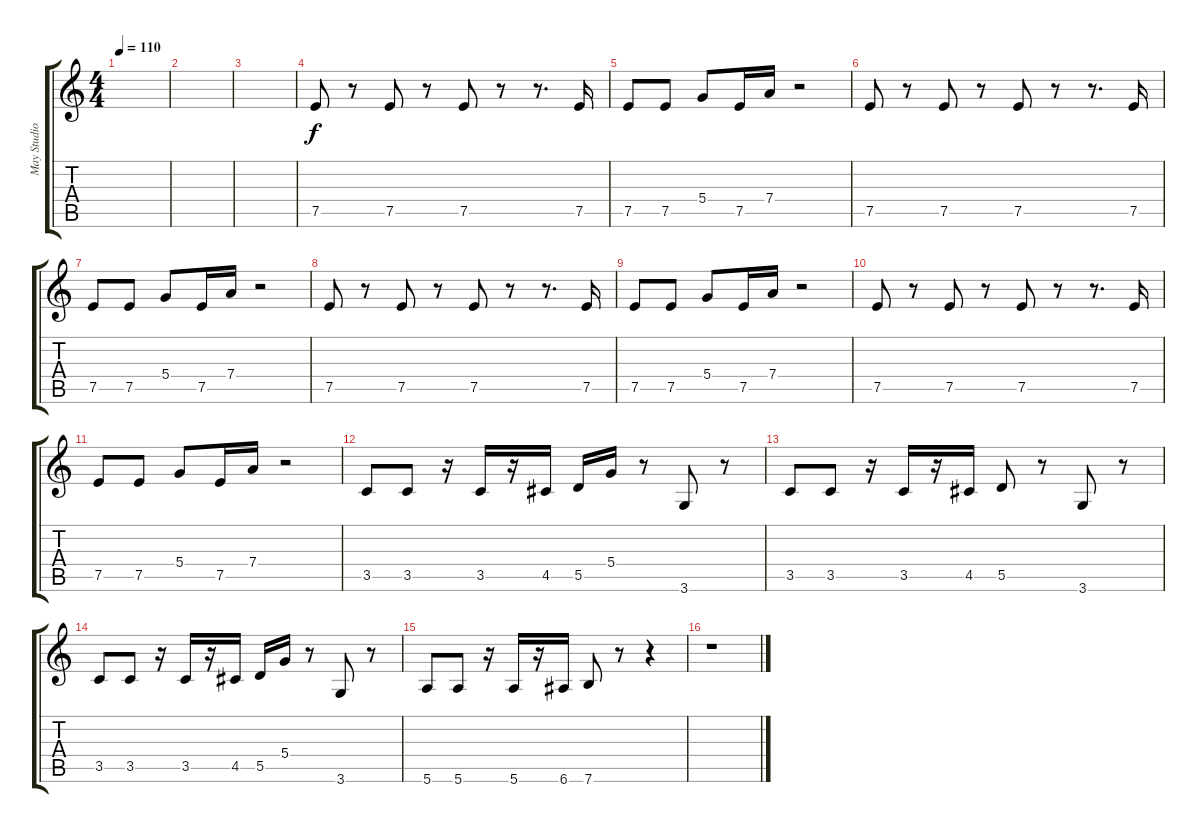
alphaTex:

\track ("May Studio Guitar" "May Studio") {instrument electricguitarmuted}
\staff {score tabs}
\tuning (E4 B3 G3 D3 A2 E2) {hide}
\ts (4 4)
\tempo 110
\clef g2
\ks c
|
|
|
7.5.8 r.8 7.5.8 r.8 7.5.8 r.8 r.8{d} 7.5.16 |
7.5.8 7.5.8 5.4.8 7.5.16 7.4.16 r.2 |
7.5.8 r.8 7.5.8 r.8 7.5.8 r.8 r.8{d} 7.5.16 |
7.5.8 7.5.8 5.4.8 7.5.16 7.4.16 r.2 |
7.5.8 r.8 7.5.8 r.8 7.5.8 r.8 r.8{d} 7.5.16 |
7.5.8 7.5.8 5.4.8 7.5.16 7.4.16 r.2 |
7.5.8 r.8 7.5.8 r.8 7.5.8 r.8 r.8{d} 7.5.16 |
7.5.8 7.5.8 5.4.8 7.5.16 7.4.16 r.2 |
3.5.8 3.5.8 r.16 3.5.16 r.16 4.5.16 5.5.16 5.4.16 r.8 3.6.8 r.8 |
3.5.8 3.5.8 r.16 3.5.16 r.16 4.5.16 5.5.8 r.8 3.6.8 r.8 |
3.5.8 3.5.8 r.16 3.5.16 r.16 4.5.16 5.5.16 5.4.16 r.8 3.6.8 r.8 |
5.6.8 5.6.8 r.16 5.6.16 r.16 6.6.16 7.6.8 r.8 r.4 |
r.1
